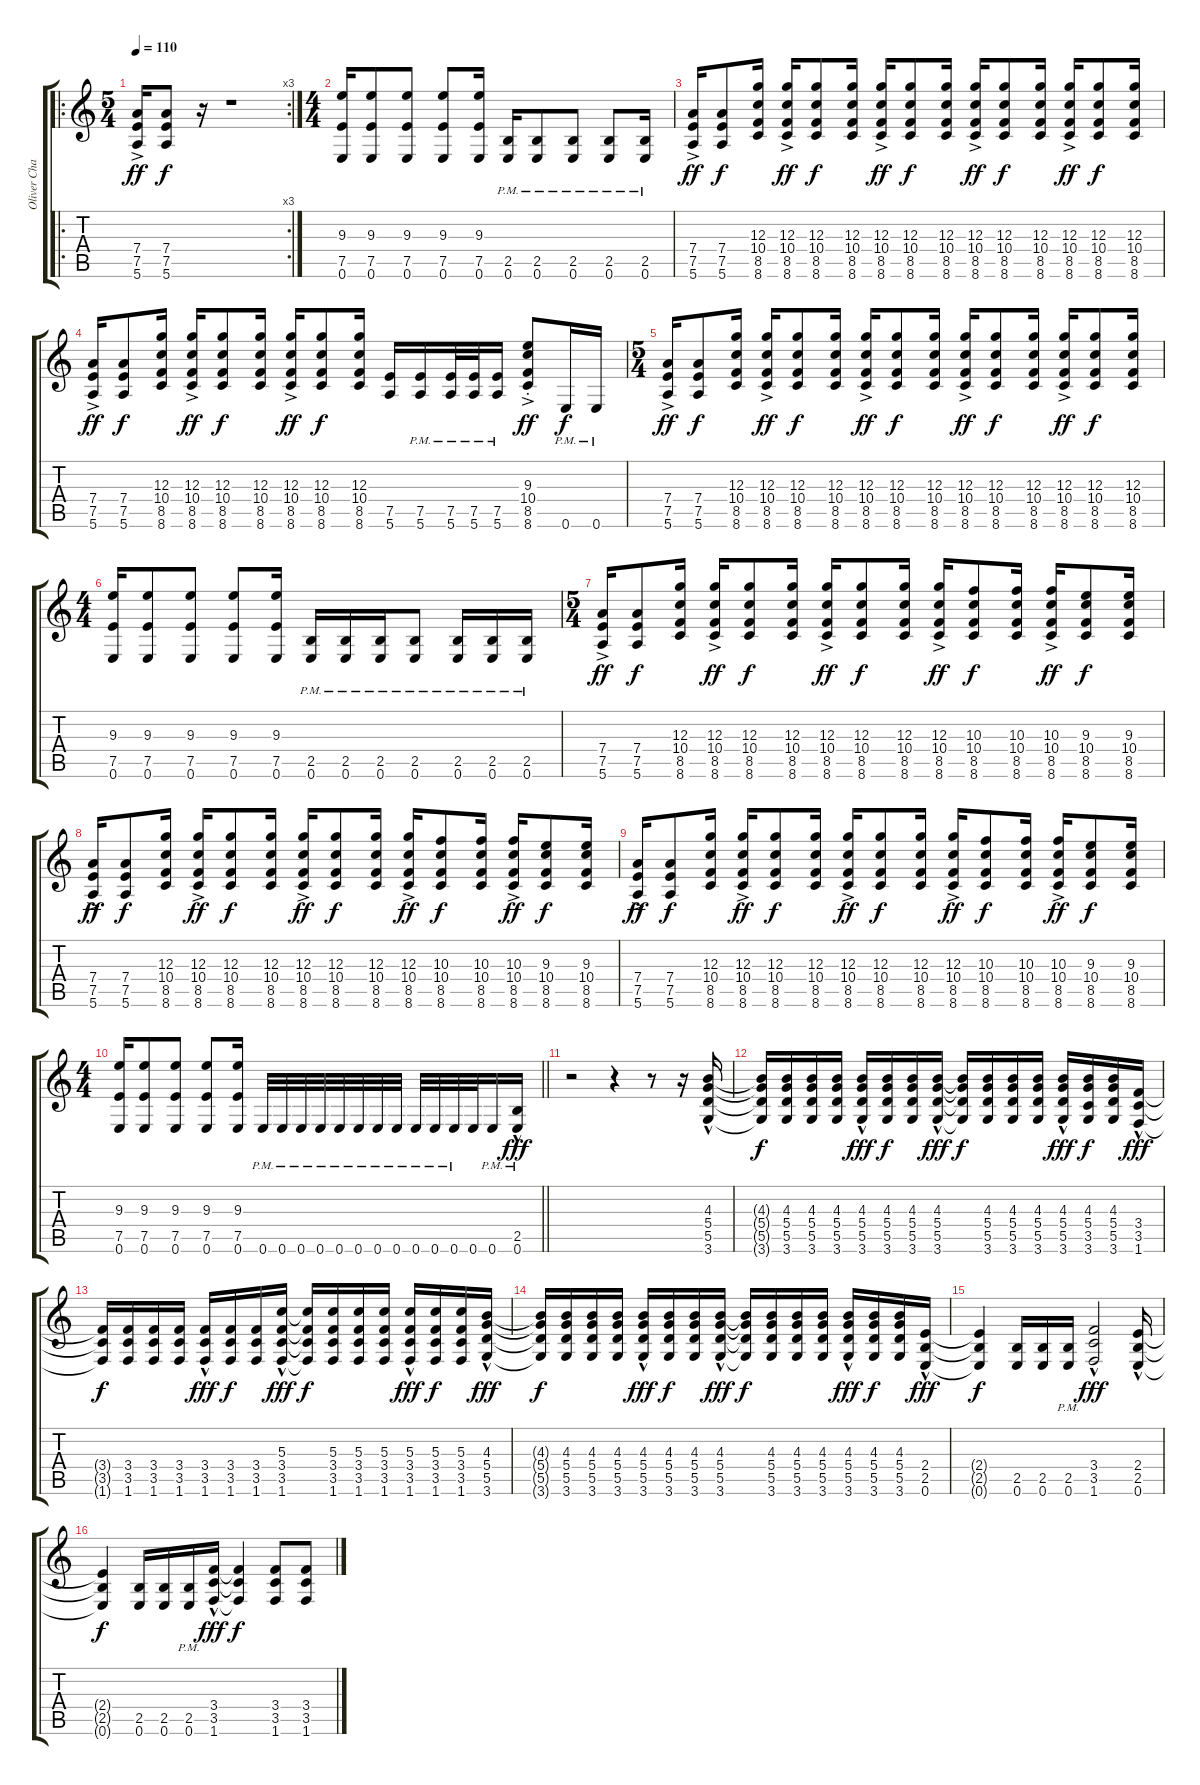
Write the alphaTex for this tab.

\track ("Oliver Chapoy" "Oliver Cha") {instrument distortionguitar}
\staff {score tabs}
\tuning (E4 B3 G3 D3 A2 E2) {hide}
\ro
\rc 3
\ts (5 4)
\tempo 110
\clef g2
\ks c
(7.4{ac} 7.5{ac} 5.6{ac}).16{dy ff instrument distortionguitar} (7.4 7.5 5.6).8{dy f} r.16 r.1 |
\ts (4 4)
(9.3 7.5 0.6).16 (9.3 7.5 0.6).8 (9.3 7.5 0.6).8 (9.3 7.5 0.6).8 (9.3 7.5 0.6).16 (2.5{pm} 0.6{pm}).16 (2.5{pm} 0.6{pm}).8 (2.5{pm} 0.6{pm}).8 (2.5{pm} 0.6{pm}).8 (2.5{pm} 0.6{pm}).16 |
(7.4{ac} 7.5{ac} 5.6{ac}).16{dy ff} (7.4 7.5 5.6).8{dy f} (12.3 10.4 8.5 8.6).16 (12.3{ac} 10.4{ac} 8.5{ac} 8.6{ac}).16{dy ff} (12.3 10.4 8.5 8.6).8{dy f} (12.3 10.4 8.5 8.6).16 (12.3{ac} 10.4{ac} 8.5{ac} 8.6{ac}).16{dy ff} (12.3 10.4 8.5 8.6).8{dy f} (12.3 10.4 8.5 8.6).16 (12.3{ac} 10.4{ac} 8.5{ac} 8.6{ac}).16{dy ff} (12.3 10.4 8.5 8.6).8{dy f} (12.3 10.4 8.5 8.6).16 (12.3{ac} 10.4{ac} 8.5{ac} 8.6{ac}).16{dy ff} (12.3 10.4 8.5 8.6).8{dy f} (12.3 10.4 8.5 8.6).16 |
(7.4{ac} 7.5{ac} 5.6{ac}).16{dy ff} (7.4 7.5 5.6).8{dy f} (12.3 10.4 8.5 8.6).16 (12.3{ac} 10.4{ac} 8.5{ac} 8.6{ac}).16{dy ff} (12.3 10.4 8.5 8.6).8{dy f} (12.3 10.4 8.5 8.6).16 (12.3{ac} 10.4{ac} 8.5{ac} 8.6{ac}).16{dy ff} (12.3 10.4 8.5 8.6).8{dy f} (12.3 10.4 8.5 8.6).16 (7.5 5.6).16 (7.5{pm} 5.6{pm}).16 (7.5{pm} 5.6{pm}).32 (7.5{pm} 5.6{pm}).32 (7.5{pm} 5.6{pm}).16 (9.3{ac st} 10.4{ac st} 8.5{ac st} 8.6{ac st}).8{dy ff} 0.6{pm}.16{dy f} 0.6{pm}.16 |
\ts (5 4)
(7.4{ac} 7.5{ac} 5.6{ac}).16{dy ff} (7.4 7.5 5.6).8{dy f} (12.3 10.4 8.5 8.6).16 (12.3{ac} 10.4{ac} 8.5{ac} 8.6{ac}).16{dy ff} (12.3 10.4 8.5 8.6).8{dy f} (12.3 10.4 8.5 8.6).16 (12.3{ac} 10.4{ac} 8.5{ac} 8.6{ac}).16{dy ff} (12.3 10.4 8.5 8.6).8{dy f} (12.3 10.4 8.5 8.6).16 (12.3{ac} 10.4{ac} 8.5{ac} 8.6{ac}).16{dy ff} (12.3 10.4 8.5 8.6).8{dy f} (12.3 10.4 8.5 8.6).16 (12.3{ac} 10.4{ac} 8.5{ac} 8.6{ac}).16{dy ff} (12.3 10.4 8.5 8.6).8{dy f} (12.3 10.4 8.5 8.6).16 |
\ts (4 4)
(9.3 7.5 0.6).16 (9.3 7.5 0.6).8 (9.3 7.5 0.6).8 (9.3 7.5 0.6).8 (9.3 7.5 0.6).16 (2.5{pm} 0.6{pm}).16 (2.5{pm} 0.6{pm}).16 (2.5{pm} 0.6{pm}).16 (2.5{pm} 0.6{pm}).8 (2.5{pm} 0.6{pm}).16 (2.5{pm} 0.6{pm}).16 (2.5{pm} 0.6{pm}).16 |
\ts (5 4)
(7.4{ac} 7.5{ac} 5.6{ac}).16{dy ff} (7.4 7.5 5.6).8{dy f} (12.3 10.4 8.5 8.6).16 (12.3{ac} 10.4{ac} 8.5{ac} 8.6{ac}).16{dy ff} (12.3 10.4 8.5 8.6).8{dy f} (12.3 10.4 8.5 8.6).16 (12.3{ac} 10.4{ac} 8.5{ac} 8.6{ac}).16{dy ff} (12.3 10.4 8.5 8.6).8{dy f} (12.3 10.4 8.5 8.6).16 (12.3{ac} 10.4{ac} 8.5{ac} 8.6{ac}).16{dy ff} (10.3 10.4 8.5 8.6).8{dy f} (10.3 10.4 8.5 8.6).16 (10.3{ac} 10.4{ac} 8.5{ac} 8.6{ac}).16{dy ff} (9.3 10.4 8.5 8.6).8{dy f} (9.3 10.4 8.5 8.6).16 |
(7.4{ac} 7.5{ac} 5.6{ac}).16{dy ff} (7.4 7.5 5.6).8{dy f} (12.3 10.4 8.5 8.6).16 (12.3{ac} 10.4{ac} 8.5{ac} 8.6{ac}).16{dy ff} (12.3 10.4 8.5 8.6).8{dy f} (12.3 10.4 8.5 8.6).16 (12.3{ac} 10.4{ac} 8.5{ac} 8.6{ac}).16{dy ff} (12.3 10.4 8.5 8.6).8{dy f} (12.3 10.4 8.5 8.6).16 (12.3{ac} 10.4{ac} 8.5{ac} 8.6{ac}).16{dy ff} (10.3 10.4 8.5 8.6).8{dy f} (10.3 10.4 8.5 8.6).16 (10.3{ac} 10.4{ac} 8.5{ac} 8.6{ac}).16{dy ff} (9.3 10.4 8.5 8.6).8{dy f} (9.3 10.4 8.5 8.6).16 |
(7.4{ac} 7.5{ac} 5.6{ac}).16{dy ff} (7.4 7.5 5.6).8{dy f} (12.3 10.4 8.5 8.6).16 (12.3{ac} 10.4{ac} 8.5{ac} 8.6{ac}).16{dy ff} (12.3 10.4 8.5 8.6).8{dy f} (12.3 10.4 8.5 8.6).16 (12.3{ac} 10.4{ac} 8.5{ac} 8.6{ac}).16{dy ff} (12.3 10.4 8.5 8.6).8{dy f} (12.3 10.4 8.5 8.6).16 (12.3{ac} 10.4{ac} 8.5{ac} 8.6{ac}).16{dy ff} (10.3 10.4 8.5 8.6).8{dy f} (10.3 10.4 8.5 8.6).16 (10.3{ac} 10.4{ac} 8.5{ac} 8.6{ac}).16{dy ff} (9.3 10.4 8.5 8.6).8{dy f} (9.3 10.4 8.5 8.6).16 |
\ts (4 4)
\barLineRight lightlight
(9.3 7.5 0.6).16 (9.3 7.5 0.6).8 (9.3 7.5 0.6).8 (9.3 7.5 0.6).8 (9.3 7.5 0.6).16 0.6{pm}.32 0.6{pm}.32 0.6{pm}.32 0.6{pm}.32 0.6{pm}.32 0.6{pm}.32 0.6{pm}.32 0.6{pm}.32 0.6{pm}.32 0.6{pm}.32 0.6{pm}.32 0.6.32 0.6{pm}.16 (2.5{hac pm} 0.6{hac pm}).16{dy fff} |
r.2 r.4 r.8 r.16 (4.3{hac} 5.4{hac} 5.5{hac} 3.6{hac}).16 |
(4.3{t} 5.4{t} 5.5{t} 3.6{t}).16{dy f} (4.3 5.4 5.5 3.6).16 (4.3 5.4 5.5 3.6).16 (4.3 5.4 5.5 3.6).16 (4.3{hac} 5.4{hac} 5.5{hac} 3.6{hac}).16{dy fff} (4.3 5.4 5.5 3.6).16{dy f} (4.3 5.4 5.5 3.6).16 (4.3{hac} 5.4{hac} 5.5{hac} 3.6{hac}).16{dy fff} (4.3{t} 5.4{t} 5.5{t} 3.6{t}).16{dy f} (4.3 5.4 5.5 3.6).16 (4.3 5.4 5.5 3.6).16 (4.3 5.4 5.5 3.6).16 (4.3{hac} 5.4{hac} 5.5{hac} 3.6{hac}).16{dy fff} (4.3 5.4 3.5 3.6).16{dy f} (4.3 5.4 5.5 3.6).16 (3.4{hac} 3.5{hac} 1.6{hac}).16{dy fff} |
(3.4{t} 3.5{t} 1.6{t}).16{dy f} (3.4 3.5 1.6).16 (3.4 3.5 1.6).16 (3.4 3.5 1.6).16 (3.4{hac} 3.5{hac} 1.6{hac}).16{dy fff} (3.4 3.5 1.6).16{dy f} (3.4 3.5 1.6).16 (5.3{hac} 3.4{hac} 3.5{hac} 1.6{hac}).16{dy fff} (5.3{t} 3.4{t} 3.5{t} 1.6{t}).16{dy f} (5.3 3.4 3.5 1.6).16 (5.3 3.4 3.5 1.6).16 (5.3 3.4 3.5 1.6).16 (5.3{hac} 3.4{hac} 3.5{hac} 1.6{hac}).16{dy fff} (5.3 3.4 3.5 1.6).16{dy f} (5.3 3.4 3.5 1.6).16 (4.3{hac} 5.4{hac} 5.5{hac} 3.6{hac}).16{dy fff} |
(4.3{t} 5.4{t} 5.5{t} 3.6{t}).16{dy f} (4.3 5.4 5.5 3.6).16 (4.3 5.4 5.5 3.6).16 (4.3 5.4 5.5 3.6).16 (4.3{hac} 5.4{hac} 5.5{hac} 3.6{hac}).16{dy fff} (4.3 5.4 5.5 3.6).16{dy f} (4.3 5.4 5.5 3.6).16 (4.3{hac} 5.4{hac} 5.5{hac} 3.6{hac}).16{dy fff} (4.3{t} 5.4{t} 5.5{t} 3.6{t}).16{dy f} (4.3 5.4 5.5 3.6).16 (4.3 5.4 5.5 3.6).16 (4.3 5.4 5.5 3.6).16 (4.3{hac} 5.4{hac} 5.5{hac} 3.6{hac}).16{dy fff} (4.3 5.4 5.5 3.6).16{dy f} (4.3 5.4 5.5 3.6).16 (2.4{hac} 2.5{hac} 0.6{hac}).16{dy fff} |
(2.4{t} 2.5{t} 0.6{t}).4{dy f} (2.5 0.6).16 (2.5 0.6).16 (2.5{pm} 0.6{pm}).16 (3.4{hac} 3.5{hac} 1.6{hac}).2{dy fff} (2.4{hac} 2.5{hac} 0.6{hac}).16 |
(2.4{t} 2.5{t} 0.6{t}).4{dy f} (2.5 0.6).16 (2.5 0.6).16 (2.5{pm} 0.6{pm}).16 (3.4{hac} 3.5{hac} 1.6{hac}).16{dy fff} (3.4{t} 3.5{t} 1.6{t}).4{dy f} (3.4 3.5 1.6).8 (3.4 3.5 1.6).8
